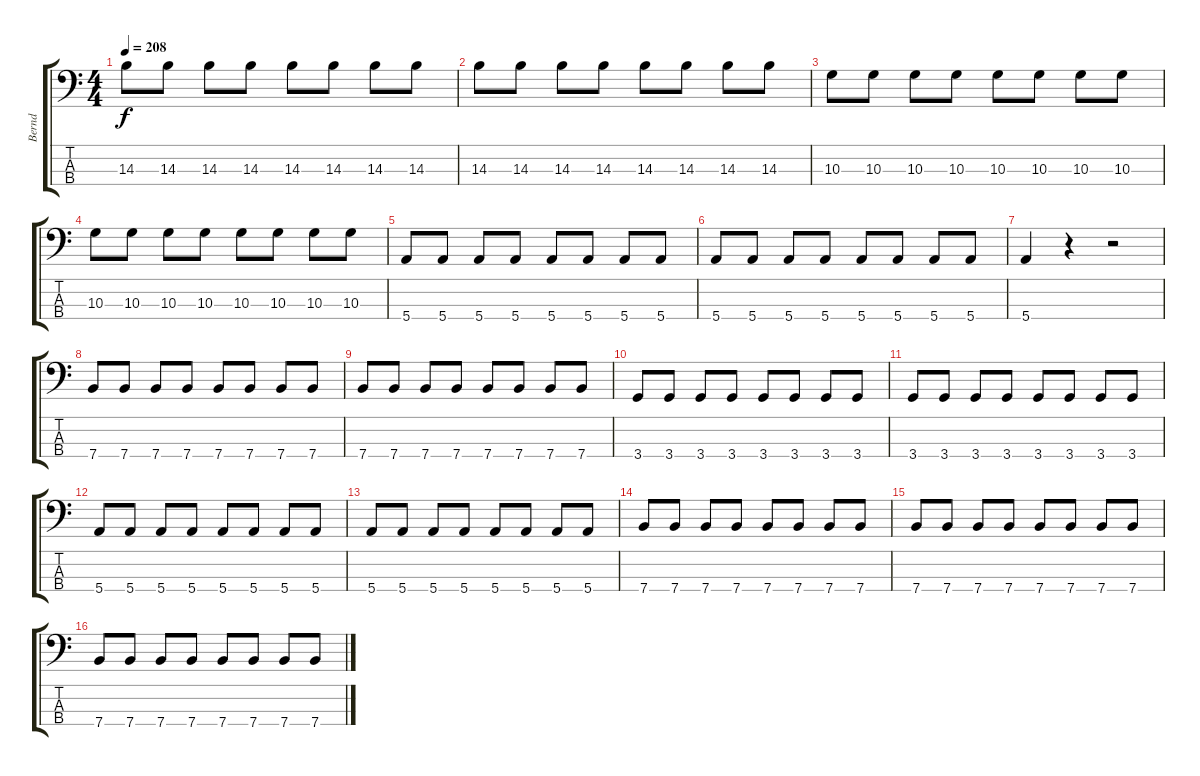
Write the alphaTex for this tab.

\track ("Bernd" "Bernd") {instrument electricbassfinger}
\staff {score tabs}
\tuning (G2 D2 A1 E1) {hide}
\ts (4 4)
\tempo 208
\clef f4
\ks c
14.3.8{dy f} 14.3.8 14.3.8 14.3.8 14.3.8 14.3.8 14.3.8 14.3.8 |
14.3.8 14.3.8 14.3.8 14.3.8 14.3.8 14.3.8 14.3.8 14.3.8 |
10.3.8 10.3.8 10.3.8 10.3.8 10.3.8 10.3.8 10.3.8 10.3.8 |
10.3.8 10.3.8 10.3.8 10.3.8 10.3.8 10.3.8 10.3.8 10.3.8 |
5.4.8 5.4.8 5.4.8 5.4.8 5.4.8 5.4.8 5.4.8 5.4.8 |
5.4.8 5.4.8 5.4.8 5.4.8 5.4.8 5.4.8 5.4.8 5.4.8 |
5.4.4 r.4 r.2 |
7.4.8 7.4.8 7.4.8 7.4.8 7.4.8 7.4.8 7.4.8 7.4.8 |
7.4.8 7.4.8 7.4.8 7.4.8 7.4.8 7.4.8 7.4.8 7.4.8 |
3.4.8 3.4.8 3.4.8 3.4.8 3.4.8 3.4.8 3.4.8 3.4.8 |
3.4.8 3.4.8 3.4.8 3.4.8 3.4.8 3.4.8 3.4.8 3.4.8 |
5.4.8 5.4.8 5.4.8 5.4.8 5.4.8 5.4.8 5.4.8 5.4.8 |
5.4.8 5.4.8 5.4.8 5.4.8 5.4.8 5.4.8 5.4.8 5.4.8 |
7.4.8 7.4.8 7.4.8 7.4.8 7.4.8 7.4.8 7.4.8 7.4.8 |
7.4.8 7.4.8 7.4.8 7.4.8 7.4.8 7.4.8 7.4.8 7.4.8 |
7.4.8 7.4.8 7.4.8 7.4.8 7.4.8 7.4.8 7.4.8 7.4.8
